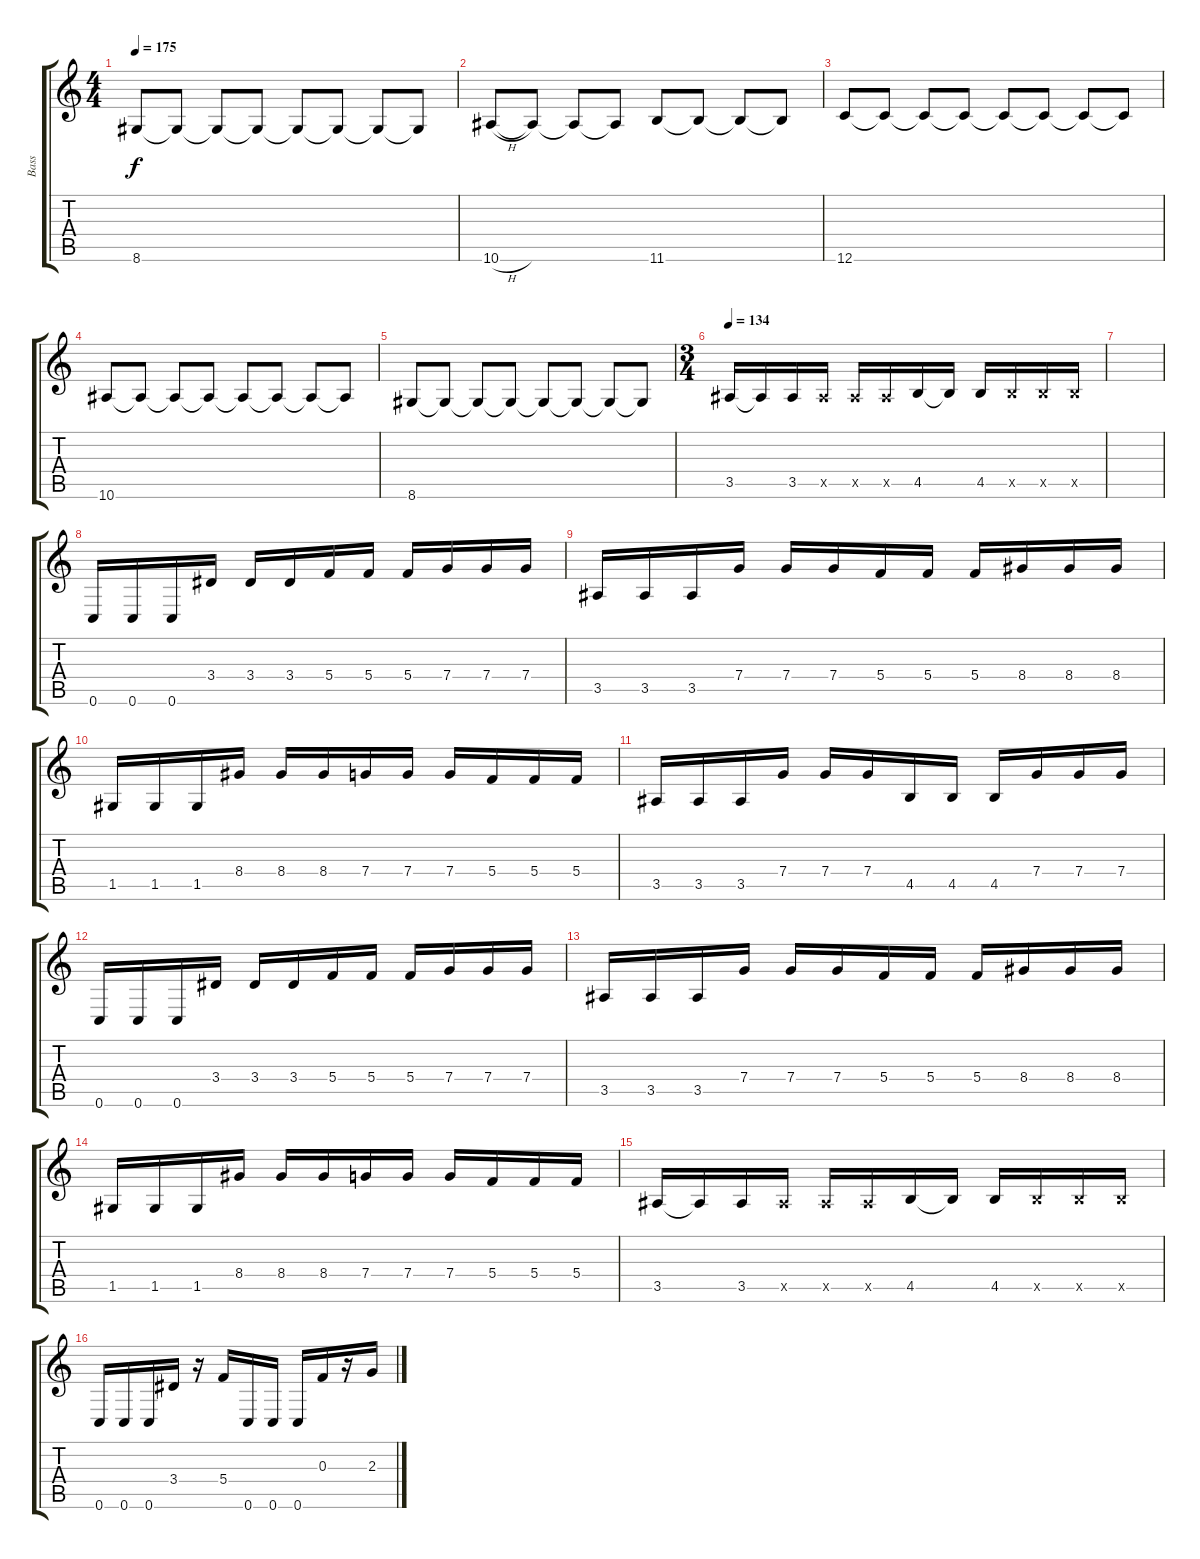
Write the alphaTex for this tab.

\track ("Bass" "Bass") {instrument electricbassfinger}
\staff {score tabs}
\tuning (D4 A3 F3 C3 G2 C2) {hide}
\ts (4 4)
\tempo 175
\clef g2
\ks c
8.6.8{dy f} 8.6{t}.8 8.6{t}.8 8.6{t}.8 8.6{t}.8 8.6{t}.8 8.6{t}.8 8.6{t}.8 |
10.6{h}.8 10.6{t}.8 10.6{t}.8 10.6{t}.8 11.6.8 11.6{t}.8 11.6{t}.8 11.6{t}.8 |
12.6.8 12.6{t}.8 12.6{t}.8 12.6{t}.8 12.6{t}.8 12.6{t}.8 12.6{t}.8 12.6{t}.8 |
10.6.8 10.6{t}.8 10.6{t}.8 10.6{t}.8 10.6{t}.8 10.6{t}.8 10.6{t}.8 10.6{t}.8 |
8.6.8 8.6{t}.8 8.6{t}.8 8.6{t}.8 8.6{t}.8 8.6{t}.8 8.6{t}.8 8.6{t}.8 |
\ts (3 4)
\tempo 134
3.5.16 3.5{t}.16 3.5.16 3.5{x}.16 3.5{x}.16 3.5{x}.16 4.5.16 4.5{t}.16 4.5.16 4.5{x}.16 4.5{x}.16 4.5{x}.16 |
|
0.6.16 0.6.16 0.6.16 3.4.16 3.4.16 3.4.16 5.4.16 5.4.16 5.4.16 7.4.16 7.4.16 7.4.16 |
3.5.16 3.5.16 3.5.16 7.4.16 7.4.16 7.4.16 5.4.16 5.4.16 5.4.16 8.4.16 8.4.16 8.4.16 |
1.5.16 1.5.16 1.5.16 8.4.16 8.4.16 8.4.16 7.4.16 7.4.16 7.4.16 5.4.16 5.4.16 5.4.16 |
3.5.16 3.5.16 3.5.16 7.4.16 7.4.16 7.4.16 4.5.16 4.5.16 4.5.16 7.4.16 7.4.16 7.4.16 |
0.6.16 0.6.16 0.6.16 3.4.16 3.4.16 3.4.16 5.4.16 5.4.16 5.4.16 7.4.16 7.4.16 7.4.16 |
3.5.16 3.5.16 3.5.16 7.4.16 7.4.16 7.4.16 5.4.16 5.4.16 5.4.16 8.4.16 8.4.16 8.4.16 |
1.5.16 1.5.16 1.5.16 8.4.16 8.4.16 8.4.16 7.4.16 7.4.16 7.4.16 5.4.16 5.4.16 5.4.16 |
3.5.16 3.5{t}.16 3.5.16 3.5{x}.16 3.5{x}.16 3.5{x}.16 4.5.16 4.5{t}.16 4.5.16 4.5{x}.16 4.5{x}.16 4.5{x}.16 |
0.6.16 0.6.16 0.6.16 3.4.16 r.16 5.4.16 0.6.16 0.6.16 0.6.16 0.3.16 r.16 2.3.16
